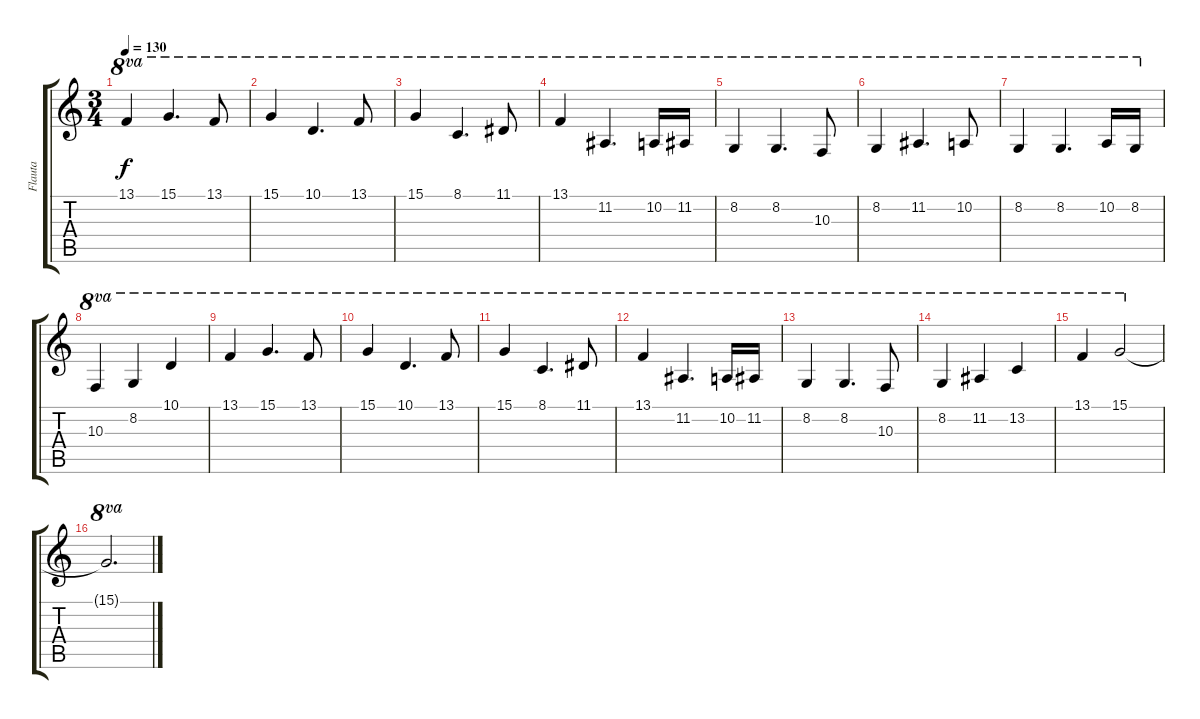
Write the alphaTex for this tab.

\track ("Flauta" "Flauta") {instrument flute}
\staff {score tabs}
\tuning (E4 B3 G3 D3 A2 E2) {hide}
\ts (3 4)
\tempo 130
\clef g2
\ks c
13.1.4{ot 8va dy f} 15.1.4{d ot 8va} 13.1.8{ot 8va} |
15.1.4{ot 8va} 10.1.4{d ot 8va} 13.1.8{ot 8va} |
15.1.4{ot 8va} 8.1.4{d ot 8va} 11.1.8{ot 8va} |
13.1.4{ot 8va} 11.2.4{d ot 8va} 10.2.16{ot 8va} 11.2.16{ot 8va} |
8.2.4{ot 8va} 8.2.4{d ot 8va} 10.3.8{ot 8va} |
8.2.4{ot 8va} 11.2.4{d ot 8va} 10.2.8{ot 8va} |
8.2.4{ot 8va} 8.2.4{d ot 8va} 10.2.16{ot 8va} 8.2.16{ot 8va} |
10.3.4{ot 8va} 8.2.4{ot 8va} 10.1.4{ot 8va} |
13.1.4{ot 8va} 15.1.4{d ot 8va} 13.1.8{ot 8va} |
15.1.4{ot 8va} 10.1.4{d ot 8va} 13.1.8{ot 8va} |
15.1.4{ot 8va} 8.1.4{d ot 8va} 11.1.8{ot 8va} |
13.1.4{ot 8va} 11.2.4{d ot 8va} 10.2.16{ot 8va} 11.2.16{ot 8va} |
8.2.4{ot 8va} 8.2.4{d ot 8va} 10.3.8{ot 8va} |
8.2.4{ot 8va} 11.2.4{ot 8va} 13.2.4{ot 8va} |
13.1.4{ot 8va} 15.1.2{ot 8va} |
15.1{t}.2{d ot 8va}
